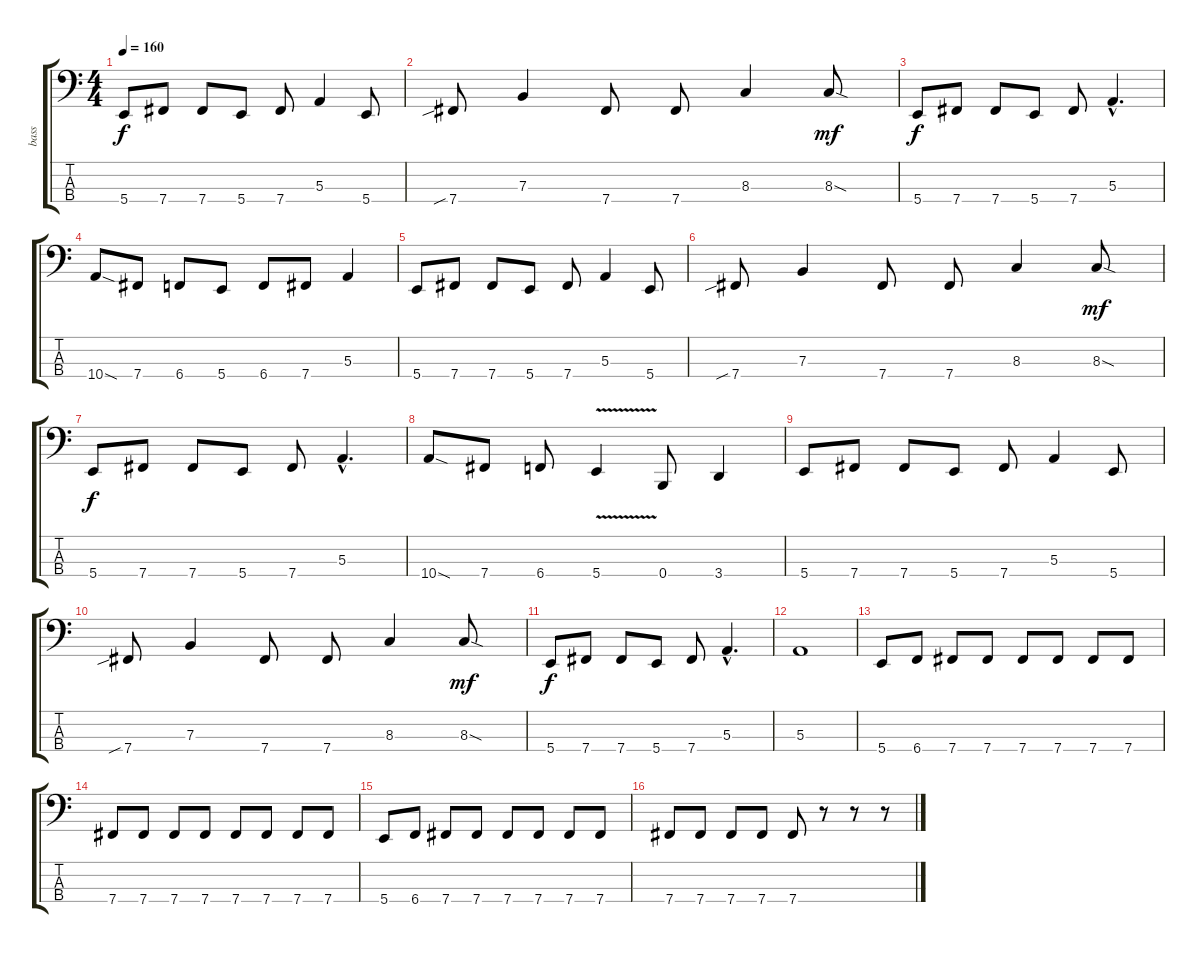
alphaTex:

\track ("bass" "bass") {instrument electricbassfinger}
\staff {score tabs}
\tuning (D2 A1 E1 B0) {hide}
\ts (4 4)
\tempo 160
\clef f4
\ks c
5.4.8{dy f} 7.4.8 7.4.8 5.4.8 7.4.8 5.3.4 5.4.8 |
7.4{sib}.8 7.3.4 7.4.8 7.4.8 8.3.4 8.3{sod}.8{dy mf} |
5.4.8{dy f} 7.4.8 7.4.8 5.4.8 7.4.8 5.3{hac}.4{d} |
10.4{sod}.8 7.4.8 6.4.8 5.4.8 6.4.8 7.4.8 5.3.4 |
5.4.8 7.4.8 7.4.8 5.4.8 7.4.8 5.3.4 5.4.8 |
7.4{sib}.8 7.3.4 7.4.8 7.4.8 8.3.4 8.3{sod}.8{dy mf} |
5.4.8{dy f} 7.4.8 7.4.8 5.4.8 7.4.8 5.3{hac}.4{d} |
10.4{sod}.8 7.4.8 6.4.8 5.4{v}.4 0.4.8 3.4.4 |
5.4.8 7.4.8 7.4.8 5.4.8 7.4.8 5.3.4 5.4.8 |
7.4{sib}.8 7.3.4 7.4.8 7.4.8 8.3.4 8.3{sod}.8{dy mf} |
5.4.8{dy f} 7.4.8 7.4.8 5.4.8 7.4.8 5.3{hac}.4{d} |
5.3.1 |
5.4.8 6.4.8 7.4.8 7.4.8 7.4.8 7.4.8 7.4.8 7.4.8 |
7.4.8 7.4.8 7.4.8 7.4.8 7.4.8 7.4.8 7.4.8 7.4.8 |
5.4.8 6.4.8 7.4.8 7.4.8 7.4.8 7.4.8 7.4.8 7.4.8 |
7.4.8 7.4.8 7.4.8 7.4.8 7.4.8 r.8 r.8 r.8
